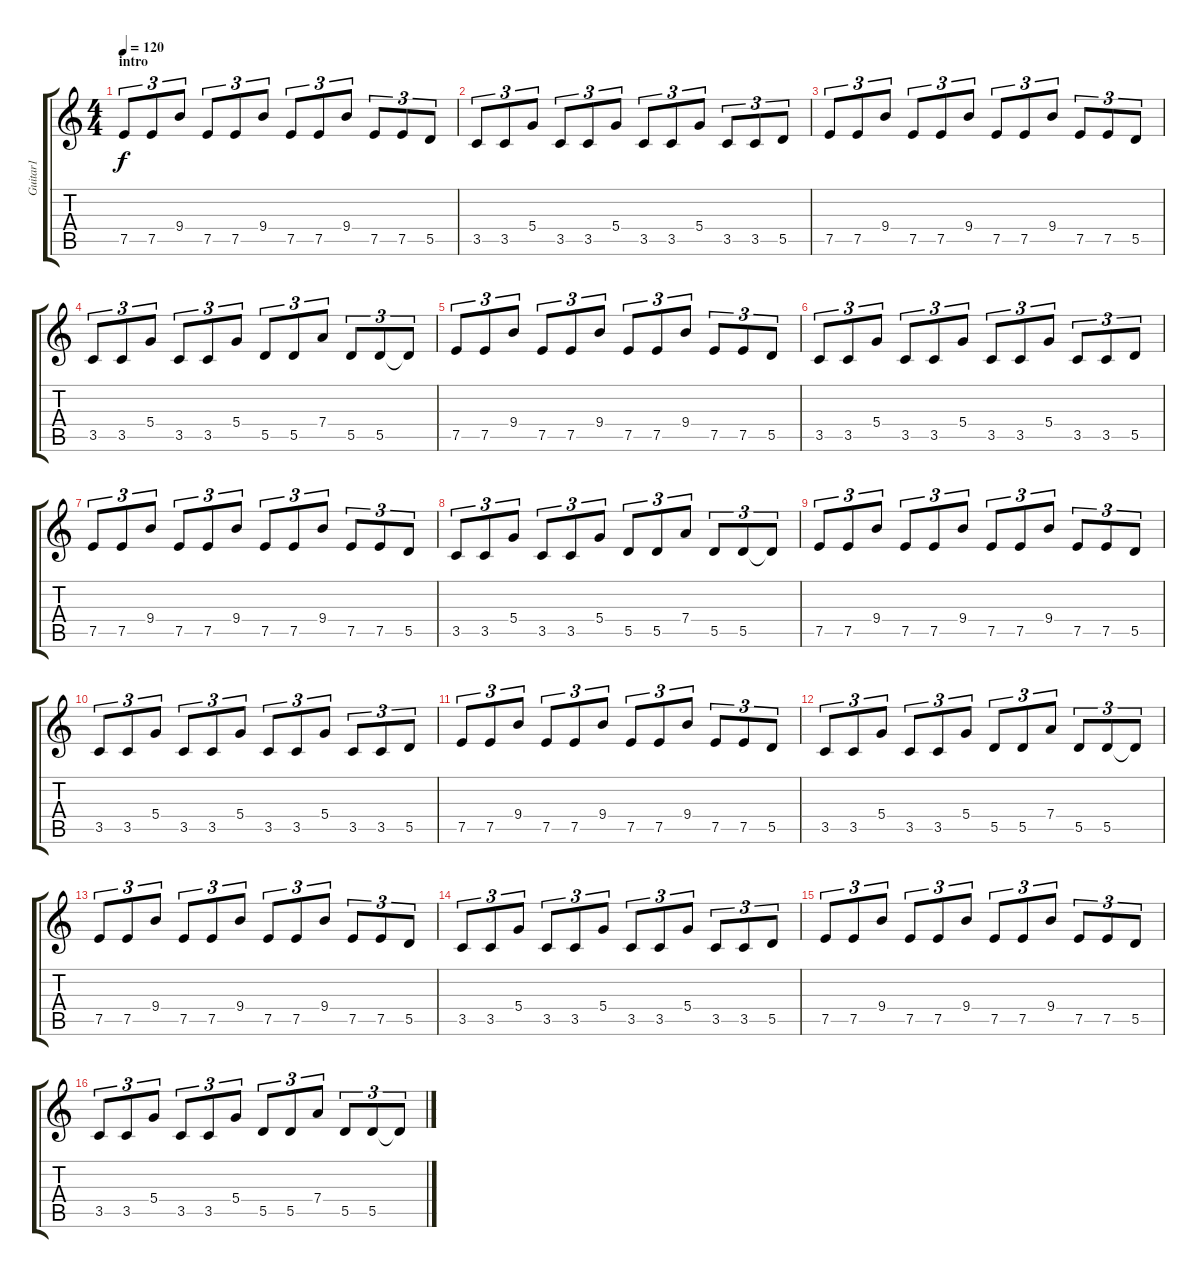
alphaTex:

\track ("Guitar1" "Guitar1") {instrument acousticguitarsteel}
\staff {score tabs}
\tuning (E4 B3 G3 D3 A2 E2) {hide}
\ts (4 4)
\section ("" "intro")
\tempo 120
\clef g2
\ks c
7.5.8{tu (3 2) dy f instrument acousticguitarsteel} 7.5.8{tu (3 2)} 9.4.8{tu (3 2)} 7.5.8{tu (3 2)} 7.5.8{tu (3 2)} 9.4.8{tu (3 2)} 7.5.8{tu (3 2)} 7.5.8{tu (3 2)} 9.4.8{tu (3 2)} 7.5.8{tu (3 2)} 7.5.8{tu (3 2)} 5.5.8{tu (3 2)} |
3.5.8{tu (3 2)} 3.5.8{tu (3 2)} 5.4.8{tu (3 2)} 3.5.8{tu (3 2)} 3.5.8{tu (3 2)} 5.4.8{tu (3 2)} 3.5.8{tu (3 2)} 3.5.8{tu (3 2)} 5.4.8{tu (3 2)} 3.5.8{tu (3 2)} 3.5.8{tu (3 2)} 5.5.8{tu (3 2)} |
7.5.8{tu (3 2)} 7.5.8{tu (3 2)} 9.4.8{tu (3 2)} 7.5.8{tu (3 2)} 7.5.8{tu (3 2)} 9.4.8{tu (3 2)} 7.5.8{tu (3 2)} 7.5.8{tu (3 2)} 9.4.8{tu (3 2)} 7.5.8{tu (3 2)} 7.5.8{tu (3 2)} 5.5.8{tu (3 2)} |
3.5.8{tu (3 2)} 3.5.8{tu (3 2)} 5.4.8{tu (3 2)} 3.5.8{tu (3 2)} 3.5.8{tu (3 2)} 5.4.8{tu (3 2)} 5.5.8{tu (3 2)} 5.5.8{tu (3 2)} 7.4.8{tu (3 2)} 5.5.8{tu (3 2)} 5.5.8{tu (3 2)} 5.5{t}.8{tu (3 2)} |
7.5.8{tu (3 2)} 7.5.8{tu (3 2)} 9.4.8{tu (3 2)} 7.5.8{tu (3 2)} 7.5.8{tu (3 2)} 9.4.8{tu (3 2)} 7.5.8{tu (3 2)} 7.5.8{tu (3 2)} 9.4.8{tu (3 2)} 7.5.8{tu (3 2)} 7.5.8{tu (3 2)} 5.5.8{tu (3 2)} |
3.5.8{tu (3 2)} 3.5.8{tu (3 2)} 5.4.8{tu (3 2)} 3.5.8{tu (3 2)} 3.5.8{tu (3 2)} 5.4.8{tu (3 2)} 3.5.8{tu (3 2)} 3.5.8{tu (3 2)} 5.4.8{tu (3 2)} 3.5.8{tu (3 2)} 3.5.8{tu (3 2)} 5.5.8{tu (3 2)} |
7.5.8{tu (3 2)} 7.5.8{tu (3 2)} 9.4.8{tu (3 2)} 7.5.8{tu (3 2)} 7.5.8{tu (3 2)} 9.4.8{tu (3 2)} 7.5.8{tu (3 2)} 7.5.8{tu (3 2)} 9.4.8{tu (3 2)} 7.5.8{tu (3 2)} 7.5.8{tu (3 2)} 5.5.8{tu (3 2)} |
3.5.8{tu (3 2)} 3.5.8{tu (3 2)} 5.4.8{tu (3 2)} 3.5.8{tu (3 2)} 3.5.8{tu (3 2)} 5.4.8{tu (3 2)} 5.5.8{tu (3 2)} 5.5.8{tu (3 2)} 7.4.8{tu (3 2)} 5.5.8{tu (3 2)} 5.5.8{tu (3 2)} 5.5{t}.8{tu (3 2)} |
7.5.8{tu (3 2)} 7.5.8{tu (3 2)} 9.4.8{tu (3 2)} 7.5.8{tu (3 2)} 7.5.8{tu (3 2)} 9.4.8{tu (3 2)} 7.5.8{tu (3 2)} 7.5.8{tu (3 2)} 9.4.8{tu (3 2)} 7.5.8{tu (3 2)} 7.5.8{tu (3 2)} 5.5.8{tu (3 2)} |
3.5.8{tu (3 2)} 3.5.8{tu (3 2)} 5.4.8{tu (3 2)} 3.5.8{tu (3 2)} 3.5.8{tu (3 2)} 5.4.8{tu (3 2)} 3.5.8{tu (3 2)} 3.5.8{tu (3 2)} 5.4.8{tu (3 2)} 3.5.8{tu (3 2)} 3.5.8{tu (3 2)} 5.5.8{tu (3 2)} |
7.5.8{tu (3 2)} 7.5.8{tu (3 2)} 9.4.8{tu (3 2)} 7.5.8{tu (3 2)} 7.5.8{tu (3 2)} 9.4.8{tu (3 2)} 7.5.8{tu (3 2)} 7.5.8{tu (3 2)} 9.4.8{tu (3 2)} 7.5.8{tu (3 2)} 7.5.8{tu (3 2)} 5.5.8{tu (3 2)} |
3.5.8{tu (3 2)} 3.5.8{tu (3 2)} 5.4.8{tu (3 2)} 3.5.8{tu (3 2)} 3.5.8{tu (3 2)} 5.4.8{tu (3 2)} 5.5.8{tu (3 2)} 5.5.8{tu (3 2)} 7.4.8{tu (3 2)} 5.5.8{tu (3 2)} 5.5.8{tu (3 2)} 5.5{t}.8{tu (3 2)} |
7.5.8{tu (3 2)} 7.5.8{tu (3 2)} 9.4.8{tu (3 2)} 7.5.8{tu (3 2)} 7.5.8{tu (3 2)} 9.4.8{tu (3 2)} 7.5.8{tu (3 2)} 7.5.8{tu (3 2)} 9.4.8{tu (3 2)} 7.5.8{tu (3 2)} 7.5.8{tu (3 2)} 5.5.8{tu (3 2)} |
3.5.8{tu (3 2)} 3.5.8{tu (3 2)} 5.4.8{tu (3 2)} 3.5.8{tu (3 2)} 3.5.8{tu (3 2)} 5.4.8{tu (3 2)} 3.5.8{tu (3 2)} 3.5.8{tu (3 2)} 5.4.8{tu (3 2)} 3.5.8{tu (3 2)} 3.5.8{tu (3 2)} 5.5.8{tu (3 2)} |
7.5.8{tu (3 2)} 7.5.8{tu (3 2)} 9.4.8{tu (3 2)} 7.5.8{tu (3 2)} 7.5.8{tu (3 2)} 9.4.8{tu (3 2)} 7.5.8{tu (3 2)} 7.5.8{tu (3 2)} 9.4.8{tu (3 2)} 7.5.8{tu (3 2)} 7.5.8{tu (3 2)} 5.5.8{tu (3 2)} |
3.5.8{tu (3 2)} 3.5.8{tu (3 2)} 5.4.8{tu (3 2)} 3.5.8{tu (3 2)} 3.5.8{tu (3 2)} 5.4.8{tu (3 2)} 5.5.8{tu (3 2)} 5.5.8{tu (3 2)} 7.4.8{tu (3 2)} 5.5.8{tu (3 2)} 5.5.8{tu (3 2)} 5.5{t}.8{tu (3 2)}
